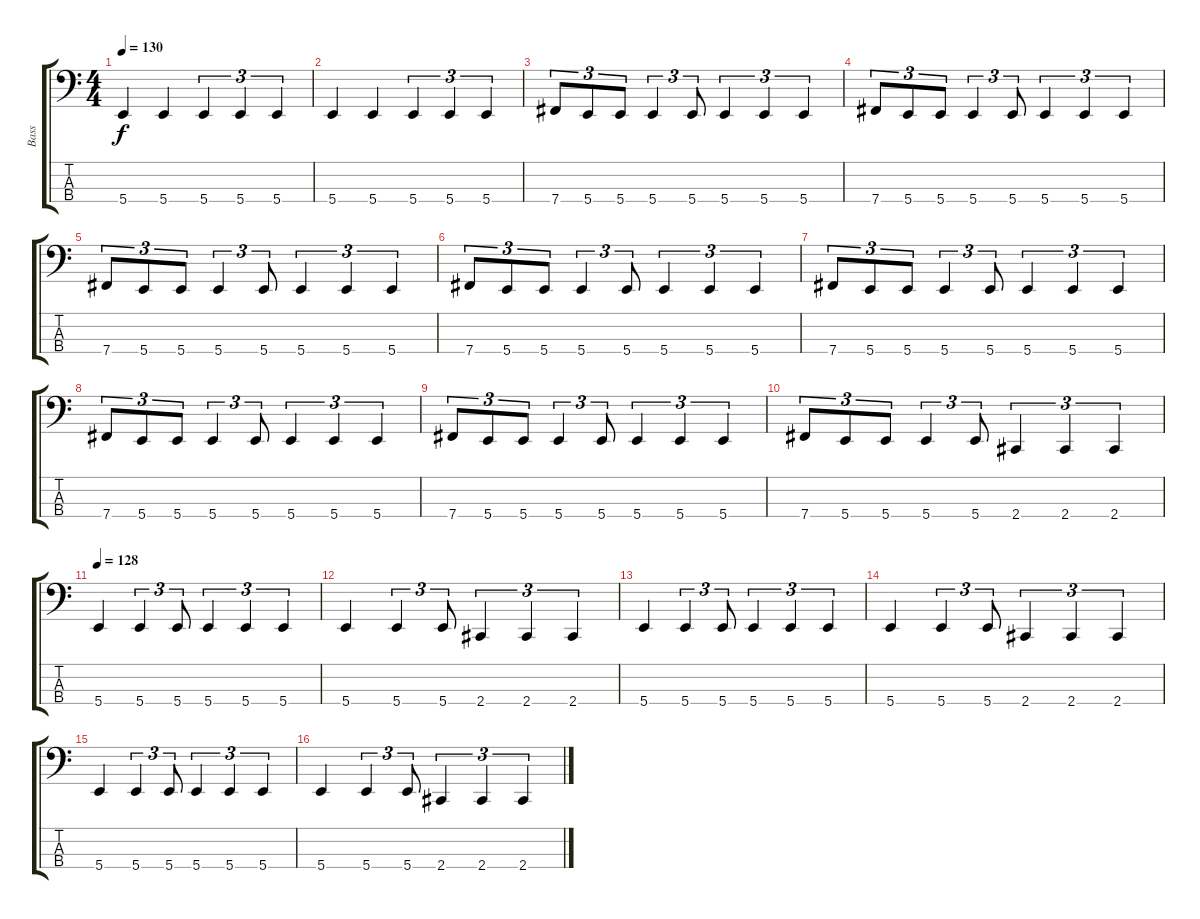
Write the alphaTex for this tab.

\track ("Bass" "Bass") {instrument electricbassfinger}
\staff {score tabs}
\tuning (E2 B1 Gb1 B0) {hide}
\ts (4 4)
\tempo 130
\clef f4
\ks c
5.4.4{dy f} 5.4.4 5.4.4{tu (3 2)} 5.4.4{tu (3 2)} 5.4.4{tu (3 2)} |
5.4.4 5.4.4 5.4.4{tu (3 2)} 5.4.4{tu (3 2)} 5.4.4{tu (3 2)} |
7.4.8{tu (3 2)} 5.4.8{tu (3 2)} 5.4.8{tu (3 2)} 5.4.4{tu (3 2)} 5.4.8{tu (3 2)} 5.4.4{tu (3 2)} 5.4.4{tu (3 2)} 5.4.4{tu (3 2)} |
7.4.8{tu (3 2)} 5.4.8{tu (3 2)} 5.4.8{tu (3 2)} 5.4.4{tu (3 2)} 5.4.8{tu (3 2)} 5.4.4{tu (3 2)} 5.4.4{tu (3 2)} 5.4.4{tu (3 2)} |
7.4.8{tu (3 2)} 5.4.8{tu (3 2)} 5.4.8{tu (3 2)} 5.4.4{tu (3 2)} 5.4.8{tu (3 2)} 5.4.4{tu (3 2)} 5.4.4{tu (3 2)} 5.4.4{tu (3 2)} |
7.4.8{tu (3 2)} 5.4.8{tu (3 2)} 5.4.8{tu (3 2)} 5.4.4{tu (3 2)} 5.4.8{tu (3 2)} 5.4.4{tu (3 2)} 5.4.4{tu (3 2)} 5.4.4{tu (3 2)} |
7.4.8{tu (3 2)} 5.4.8{tu (3 2)} 5.4.8{tu (3 2)} 5.4.4{tu (3 2)} 5.4.8{tu (3 2)} 5.4.4{tu (3 2)} 5.4.4{tu (3 2)} 5.4.4{tu (3 2)} |
7.4.8{tu (3 2)} 5.4.8{tu (3 2)} 5.4.8{tu (3 2)} 5.4.4{tu (3 2)} 5.4.8{tu (3 2)} 5.4.4{tu (3 2)} 5.4.4{tu (3 2)} 5.4.4{tu (3 2)} |
7.4.8{tu (3 2)} 5.4.8{tu (3 2)} 5.4.8{tu (3 2)} 5.4.4{tu (3 2)} 5.4.8{tu (3 2)} 5.4.4{tu (3 2)} 5.4.4{tu (3 2)} 5.4.4{tu (3 2)} |
7.4.8{tu (3 2)} 5.4.8{tu (3 2)} 5.4.8{tu (3 2)} 5.4.4{tu (3 2)} 5.4.8{tu (3 2)} 2.4.4{tu (3 2)} 2.4.4{tu (3 2)} 2.4.4{tu (3 2)} |
\tempo 128
5.4.4 5.4.4{tu (3 2)} 5.4.8{tu (3 2)} 5.4.4{tu (3 2)} 5.4.4{tu (3 2)} 5.4.4{tu (3 2)} |
5.4.4 5.4.4{tu (3 2)} 5.4.8{tu (3 2)} 2.4.4{tu (3 2)} 2.4.4{tu (3 2)} 2.4.4{tu (3 2)} |
5.4.4 5.4.4{tu (3 2)} 5.4.8{tu (3 2)} 5.4.4{tu (3 2)} 5.4.4{tu (3 2)} 5.4.4{tu (3 2)} |
5.4.4 5.4.4{tu (3 2)} 5.4.8{tu (3 2)} 2.4.4{tu (3 2)} 2.4.4{tu (3 2)} 2.4.4{tu (3 2)} |
5.4.4 5.4.4{tu (3 2)} 5.4.8{tu (3 2)} 5.4.4{tu (3 2)} 5.4.4{tu (3 2)} 5.4.4{tu (3 2)} |
5.4.4 5.4.4{tu (3 2)} 5.4.8{tu (3 2)} 2.4.4{tu (3 2)} 2.4.4{tu (3 2)} 2.4.4{tu (3 2)}
